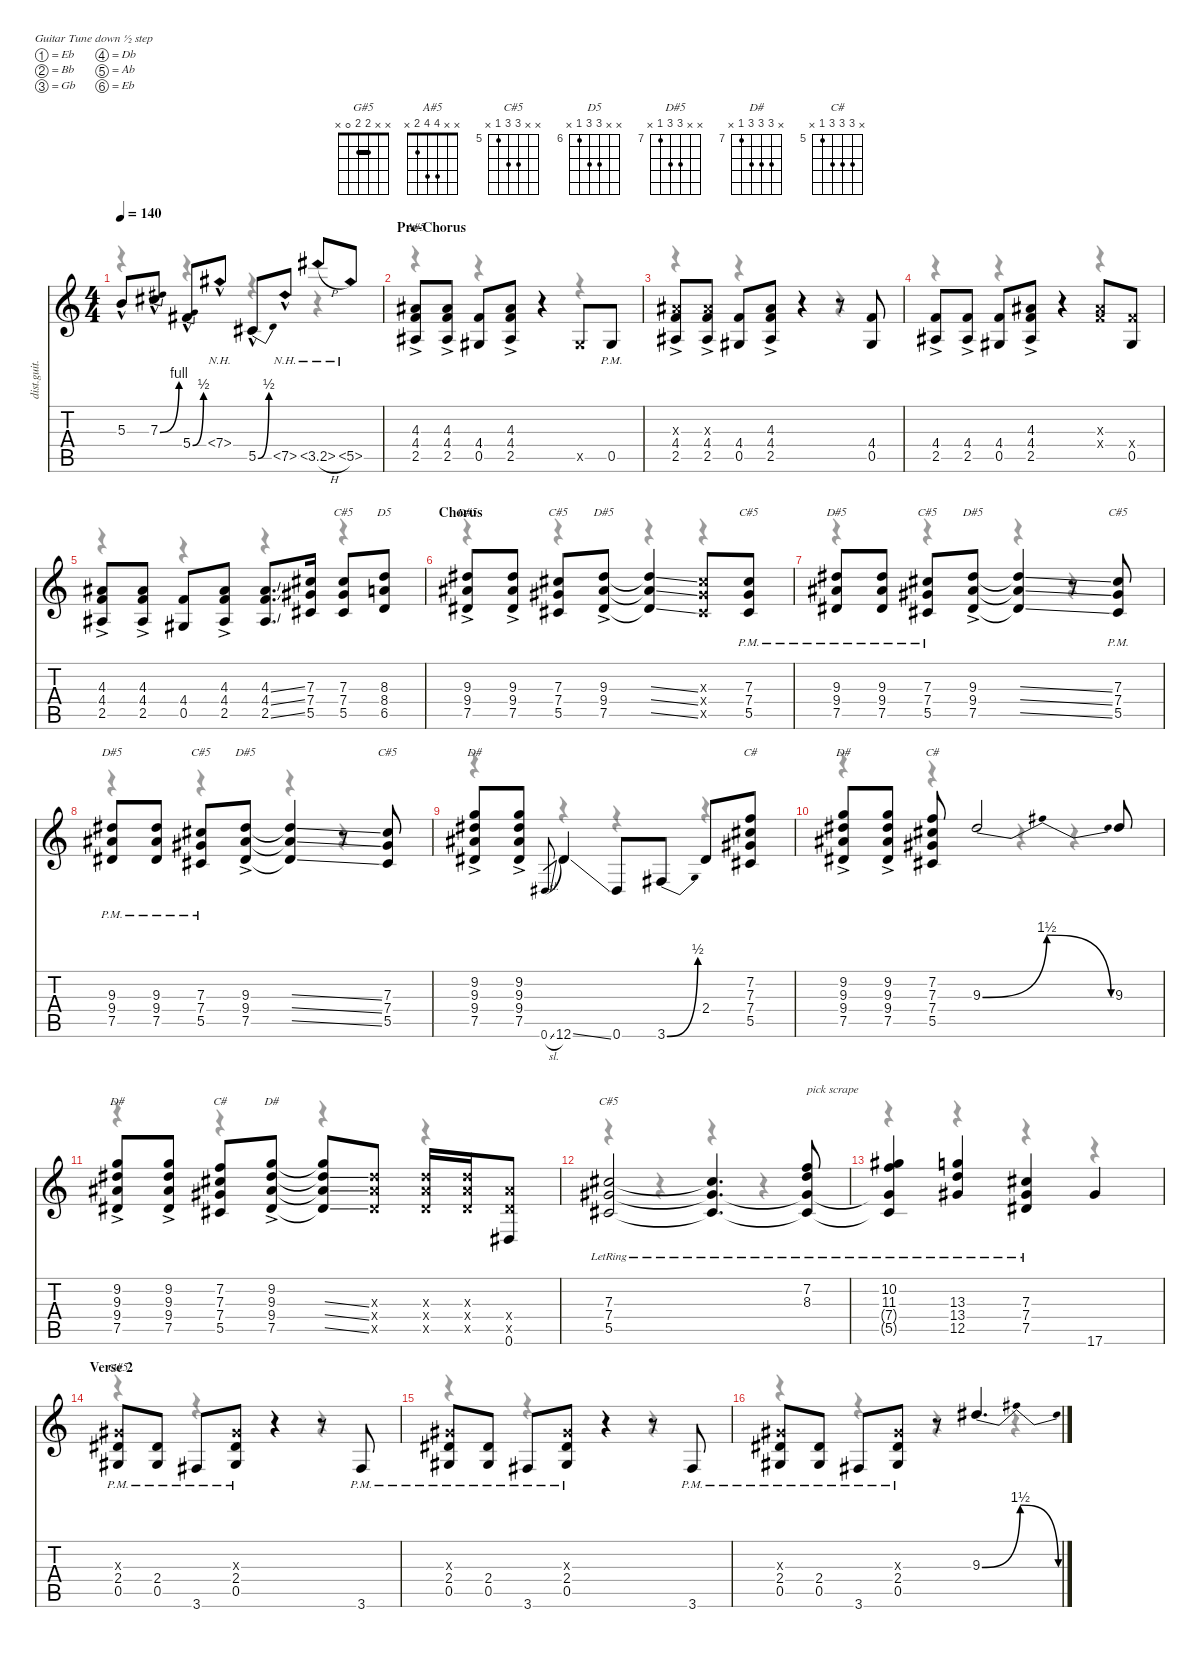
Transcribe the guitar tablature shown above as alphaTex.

\defaultSystemsLayout 4
\hideDynamics
\bracketExtendMode nobrackets
\otherSystemsTrackNameOrientation horizontal
\track ("Eddie Van Halen (Guitar)" "dist.guit.") {instrument distortionguitar}
\staff {score tabs}
\tuning (Eb4 Bb3 Gb3 Db3 Ab2 Eb2)
\chord ("G#5" x x 2 2 0 x) {barre 2}
\chord ("A#5" x x 4 4 2 x)
\chord ("C#5" x x 7 7 5 x) {firstfret 5}
\chord ("D5" x x 8 8 6 x) {firstfret 6}
\chord ("D#5" x x 9 9 7 x) {firstfret 7}
\chord ("D#" x 9 9 9 7 x) {firstfret 7}
\chord ("C#" x 7 7 7 5 x) {firstfret 5}
\voice
\ts (4 4)
\tempo 140
\clef g2
\ks c
5.3{hac}.8{dy mp beam Up} 7.3{be (bend 0 0 30 4) hac acc #}.8{beam Up} 5.4{be (bend 0 0 30 2) hac acc #}.8{beam Up} 7.4{nh hac acc #}.8{beam Up} 5.5{be (bend 0 0 30 2) hac acc #}.8{beam Up} 7.5{nh hac acc #}.8{beam Up} 3.5{nh h}.8{dy f beam Up} 5.5{nh acc #}.8{beam Up} |
\section ("" "Pre-Chorus")
(4.3{ac acc #} 4.4{ac} 2.5{ac acc #}).8{ch "A#5" dy mf beam Up} (4.3{ac acc #} 4.4{ac} 2.5{ac acc #}).8{beam Up} (4.4 0.5{acc #}).8{dy f beam Up} (4.3{ac acc #} 4.4{ac} 2.5{ac acc #}).8{dy mf beam Up} r.4{beam Up} 0.5{x acc #}.8{dy f beam Up} 0.5{pm acc #}.8{beam Up} |
(4.3{ac x acc #} 4.4{ac} 2.5{ac acc #}).8{dy mf beam Up} (4.3{ac x acc #} 4.4{ac} 2.5{ac acc #}).8{beam Up} (4.4 0.5{acc #}).8{dy f beam Up} (4.3{ac acc #} 4.4{ac} 2.5{ac acc #}).8{dy mf beam Up} r.4{beam Up} r.8{beam Up} (4.4 0.5{acc #}).8{dy f beam Up} |
(4.4{ac} 2.5{ac acc #}).8{dy mf beam Up} (4.4{ac} 2.5{ac acc #}).8{beam Up} (4.4 0.5{acc #}).8{dy f beam Up} (4.3{ac acc #} 4.4{ac} 2.5{ac acc #}).8{dy mf beam Up} r.4{beam Up} (4.3{x acc #} 4.4{x}).8{dy f beam Up} (4.4{x} 0.5{acc #}).8{beam Up} |
(4.3{ac acc #} 4.4{ac} 2.5{ac acc #}).8{dy mf beam Up} (4.3{ac acc #} 4.4{ac} 2.5{ac acc #}).8{beam Up} (4.4 0.5{acc #}).8{dy f beam Up} (4.3{ac acc #} 4.4{ac} 2.5{ac acc #}).8{dy mf beam Up} (4.3{ss acc #} 4.4{ss} 2.5{ss acc #}).8{d dy f beam Up} (7.3{acc #} 7.4{acc #} 5.5{acc #}).16{beam Up} (7.3{acc #} 7.4{acc #} 5.5{acc #}).8{ch "C#5" beam Up} (8.3 8.4 6.5).8{ch "D5" beam Up} |
\section ("" "Chorus")
(9.3{ac acc #} 9.4{ac acc #} 7.5{ac acc #}).8{ch "D#5" dy mf beam Up} (9.3{ac acc #} 9.4{ac acc #} 7.5{ac acc #}).8{beam Up} (7.3{acc #} 7.4{acc #} 5.5{acc #}).8{ch "C#5" dy f beam Up} (9.3{ac acc #} 9.4{ac acc #} 7.5{ac acc #}).8{ch "D#5" dy mf beam Up} (9.3{ss t acc #} 9.4{ss t acc #} 7.5{ss t acc #}).4{dy f beam Up} (7.3{x acc #} 7.4{x acc #} 5.5{x acc #}).8{beam Up} (7.3{pm acc #} 7.4{pm acc #} 5.5{pm acc #}).8{ch "C#5" beam Up} |
(9.3{pm acc #} 9.4{pm acc #} 7.5{pm acc #}).8{ch "D#5" beam Up} (9.3{pm acc #} 9.4{pm acc #} 7.5{pm acc #}).8{beam Up} (7.3{pm acc #} 7.4{pm acc #} 5.5{pm acc #}).8{ch "C#5" beam Up} (9.3{ac acc #} 9.4{ac acc #} 7.5{ac acc #}).8{ch "D#5" dy mf beam Up} (9.3{ss t acc #} 9.4{ss t acc #} 7.5{ss t acc #}).4{dy f beam Up} r.8{beam Up} (7.3{pm acc #} 7.4{pm acc #} 5.5{pm acc #}).8{ch "C#5" beam Up} |
(9.3{pm acc #} 9.4{pm acc #} 7.5{pm acc #}).8{ch "D#5" beam Up} (9.3{pm acc #} 9.4{pm acc #} 7.5{pm acc #}).8{beam Up} (7.3{pm acc #} 7.4{pm acc #} 5.5{pm acc #}).8{ch "C#5" beam Up} (9.3{ac acc #} 9.4{ac acc #} 7.5{ac acc #}).8{ch "D#5" dy mf beam Up} (9.3{ss t acc #} 9.4{ss t acc #} 7.5{ss t acc #}).4{dy f beam Up} r.8{beam Up} (7.3{acc #} 7.4{acc #} 5.5{acc #}).8{ch "C#5" beam Up} |
(9.2 9.3{ac acc #} 9.4{ac acc #} 7.5{ac acc #}).8{ch "D#" beam Up} (9.2 9.3{ac acc #} 9.4{ac acc #} 7.5{ac acc #}).8{beam Up} 0.6{sl acc #}.8{gr dy mf beam Up} 12.6{ss acc #}.4{dy f beam Up} 0.6{acc #}.8{beam Up} 3.6{be (bend 0 0 30 2) acc #}.8{beam Up} 2.4{acc #}.8{beam Up} (7.2 7.3{acc #} 7.4{acc #} 5.5{acc #}).8{ch "C#" beam Up} |
(9.2 9.3{ac acc #} 9.4{ac acc #} 7.5{ac acc #}).8{ch "D#" beam Up} (9.2 9.3{ac acc #} 9.4{ac acc #} 7.5{ac acc #}).8{beam Up} (7.2 7.3{acc #} 7.4{acc #} 5.5{acc #}).8{ch "C#" beam Up} 9.3{be (bendrelease 0 0 15 6 30 6 45 0) acc #}.2{beam Up} 9.3{acc #}.8{beam Up} |
(9.2 9.3{ac acc #} 9.4{ac acc #} 7.5{ac acc #}).8{ch "D#" beam Up} (9.2 9.3{ac acc #} 9.4{ac acc #} 7.5{ac acc #}).8{beam Up} (7.2 7.3{acc #} 7.4{acc #} 5.5{acc #}).8{ch "C#" beam Up} (9.2 9.3{ac acc #} 9.4{ac acc #} 7.5{ac acc #}).8{ch "D#" beam Up} (9.2{t} 9.3{ss t acc #} 9.4{ss t acc #} 7.5{ss t acc #}).8{beam Up} (9.3{x acc #} 9.4{x acc #} 7.5{x acc #}).8{beam Up} (9.3{x acc #} 9.4{x acc #} 7.5{x acc #}).16{beam Up} (9.3{x acc #} 9.4{x acc #} 7.5{x acc #}).16{beam Up} (9.4{x acc #} 7.5{x acc #} 0.6{acc #}).8{beam Up} |
(7.3{lr acc #} 7.4{lr acc #} 5.5{lr acc #}).2{ch "C#5" beam Up} (7.3{lr t acc #} 7.4{lr t acc #} 5.5{lr t acc #}).4{d beam Up} (7.2{lr} 8.3{lr} 7.4{lr t acc #} 5.5{lr t acc #}).8{txt "pick scrape" beam Up} |
(10.2{lr acc #} 11.3{lr} 7.4{lr t acc #} 5.5{lr t acc #}).4{beam Up} (13.3{lr} 13.4{lr} 12.5{lr acc #}).4{beam Up} (7.3{lr acc #} 7.4{lr acc #} 7.5{lr acc #}).4{beam Up} 17.6{acc #}.4{beam Up} |
\section ("" "Verse 2")
(2.3{pm x acc #} 2.4{pm acc #} 0.5{pm acc #}).8{ch "G#5" beam Up} (2.4{pm acc #} 0.5{pm acc #}).8{beam Up} 3.6{pm acc #}.8{beam Up} (2.3{pm x acc #} 2.4{pm acc #} 0.5{pm acc #}).8{beam Up} r.4{beam Up} r.8{beam Up} 3.6{pm acc #}.8{beam Up} |
(2.3{pm x acc #} 2.4{pm acc #} 0.5{pm acc #}).8{beam Up} (2.4{pm acc #} 0.5{pm acc #}).8{beam Up} 3.6{pm acc #}.8{beam Up} (2.3{pm x acc #} 2.4{pm acc #} 0.5{pm acc #}).8{beam Up} r.4{beam Up} r.8{beam Up} 3.6{pm acc #}.8{beam Up} |
(2.3{pm x acc #} 2.4{pm acc #} 0.5{pm acc #}).8{beam Up} (2.4{pm acc #} 0.5{pm acc #}).8{beam Up} 3.6{pm acc #}.8{beam Up} (2.3{pm x acc #} 2.4{pm acc #} 0.5{pm acc #}).8{beam Up} r.8{beam Up} 9.3{be (bendrelease 0 0 15 6 30 6 45 0) acc #}.4{d beam Up}
\voice
\clef g2
\ottava regular
\simile none
\ks c
r.4{dy mf beam Down} r.4{beam Down} r.4{beam Down} r.4{beam Down} |
r.4{beam Down} r.4{beam Down} r.4{beam Down} r.4{beam Down} |
r.4{beam Down} r.4{beam Down} r.4{beam Down} r.4{beam Down} |
r.4{beam Down} r.4{beam Down} r.4{beam Down} r.4{beam Down} |
r.4{beam Down} r.4{beam Down} r.4{beam Down} r.4{beam Down} |
r.4{beam Down} r.4{beam Down} r.4{beam Down} r.4{beam Down} |
r.4{beam Down} r.4{beam Down} r.4{beam Down} r.4{beam Down} |
r.4{beam Down} r.4{beam Down} r.4{beam Down} r.4{beam Down} |
r.4{beam Down} r.4{beam Down} r.4{beam Down} r.4{beam Down} |
r.4{beam Down} r.4{beam Down} r.4{beam Down} r.4{beam Down} |
r.4{beam Down} r.4{beam Down} r.4{beam Down} r.4{beam Down} |
r.4{beam Down} r.4{beam Down} r.4{beam Down} r.4{beam Down} |
r.4{beam Down} r.4{beam Down} r.4{beam Down} r.4{beam Down} |
r.4{beam Down} r.4{beam Down} r.4{beam Down} r.4{beam Down} |
r.4{beam Down} r.4{beam Down} r.4{beam Down} r.4{beam Down} |
r.4{beam Down} r.4{beam Down} r.4{beam Down} r.4{beam Down}
